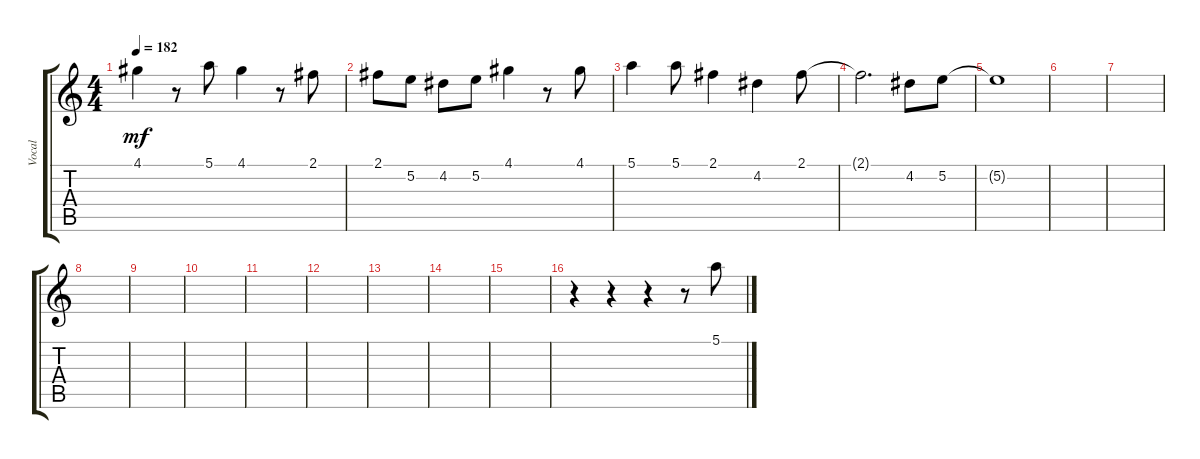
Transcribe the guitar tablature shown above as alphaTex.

\track ("Vocal" "Vocal") {instrument acousticguitarsteel}
\staff {score tabs}
\tuning (E4 B3 G3 D3 A2 E2) {hide}
\ts (4 4)
\tempo 182
\clef g2
\ks c
4.1.4{dy mf} r.8 5.1.8 4.1.4 r.8 2.1.8 |
2.1.8 5.2.8 4.2.8 5.2.8 4.1.4 r.8 4.1.8 |
5.1.4 5.1.8 2.1.4 4.2.4 2.1.8 |
2.1{t}.2{d} 4.2.8 5.2.8 |
5.2{t}.1 |
|
|
|
|
|
|
|
|
|
|
r.4 r.4 r.4 r.8 5.1.8
